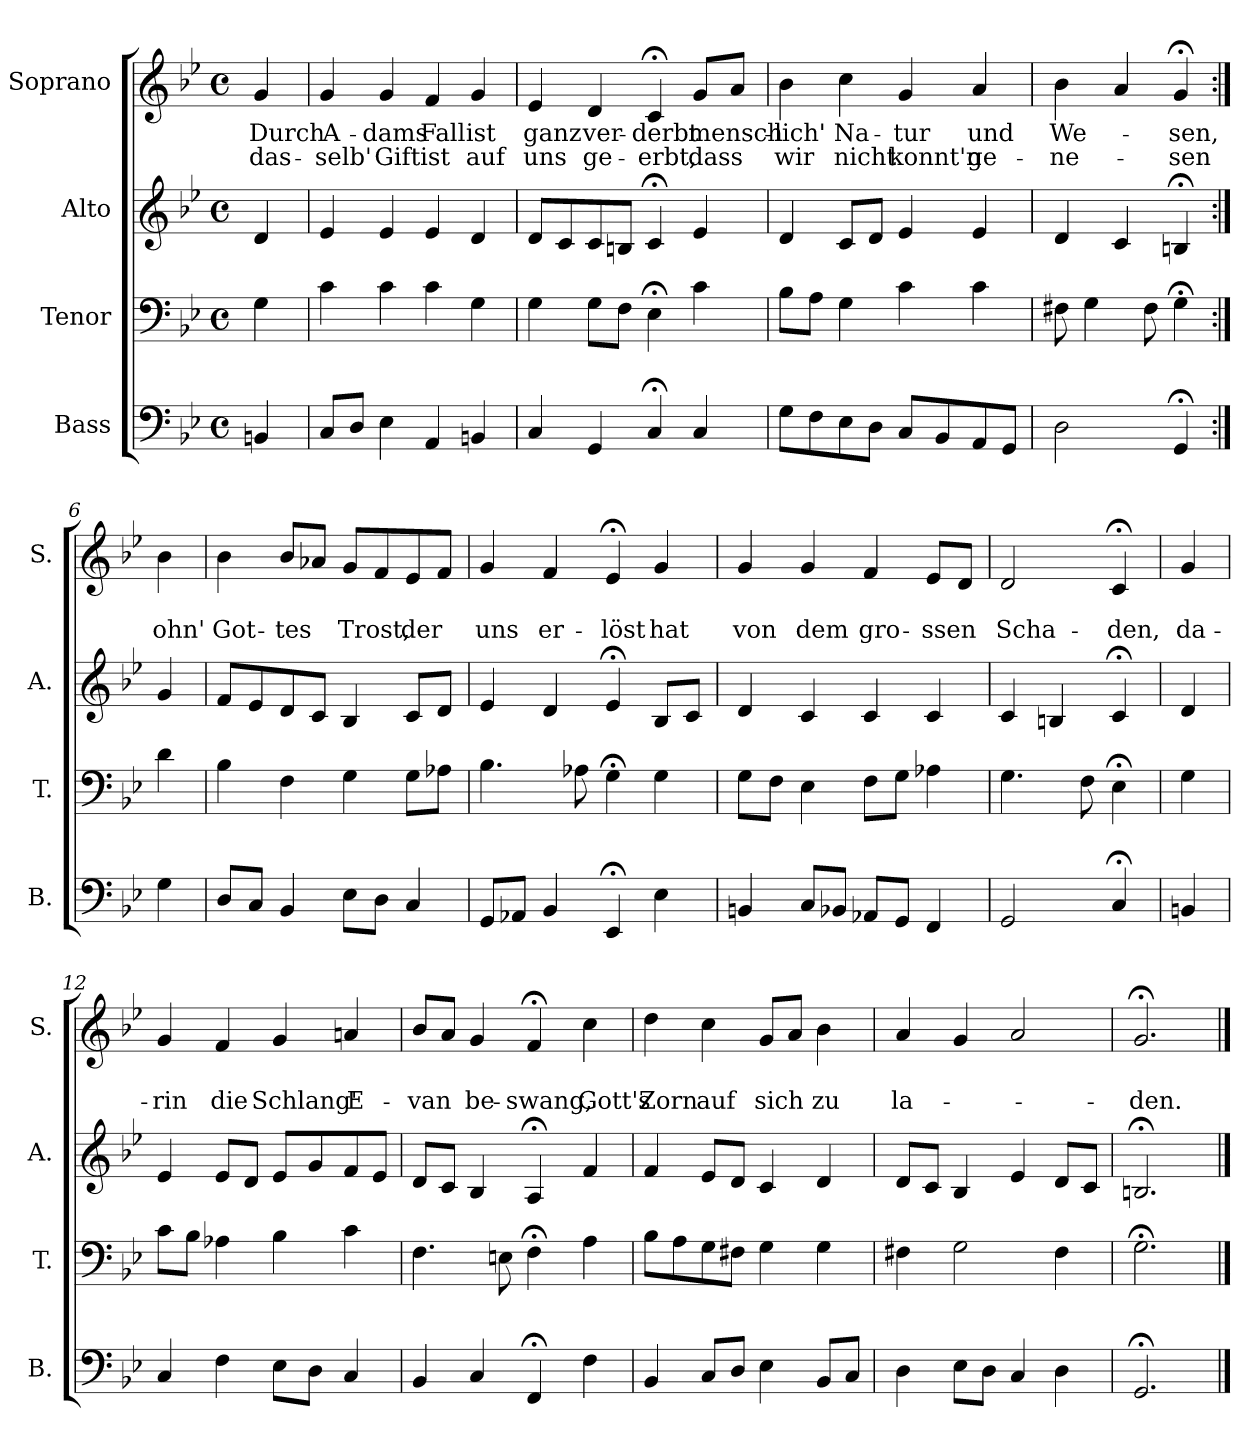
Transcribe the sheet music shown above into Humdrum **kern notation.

**kern	**kern	**kern	**kern	**text	**text
*part4	*part3	*part2	*part1	*part1	*part1
*staff4	*staff3	*staff2	*staff1	*staff1	*staff1
*I"Bass	*I"Tenor	*I"Alto	*I"Soprano	*	*
*I'B.	*I'T.	*I'A.	*I'S.	*	*
*clefF4	*clefF4	*clefG2	*clefG2	*	*
*k[b-e-]	*k[b-e-]	*k[b-e-]	*k[b-e-]	*	*
*B-:	*B-:	*B-:	*g:	*	*
*M4/4	*M4/4	*M4/4	*M4/4	*	*
*met(c)	*met(c)	*met(c)	*met(c)	*	*
=1	=1	=1	=1	=1	=1
!	!	!	!	!LO:LY:b	!LO:LY:b
4BBn/	4G\	4d/	4g/	Durch	das-
=2	=2	=2	=2	=2	=2
!	!	!	!	!LO:LY:b	!LO:LY:b
8C/L	4c\	4e-/	4g/	A-	-selb'
8D/J	.	.	.	.	.
!	!	!	!	!LO:LY:b	!LO:LY:b
4E-\	4c\	4e-/	4g/	-dams	Gift
!	!	!	!	!LO:LY:b	!LO:LY:b
4AA/	4c\	4e-/	4f/	Fall	ist
!	!	!	!	!LO:LY:b	!LO:LY:b
4BBn/	4G\	4d/	4g/	ist	auf
=3	=3	=3	=3	=3	=3
!	!	!	!	!LO:LY:b	!LO:LY:b
4C/	4G\	8d/L	4e-/	ganz	uns
.	.	8c/	.	.	.
!	!	!	!	!LO:LY:b	!LO:LY:b
4GG/	8G\L	8c/	4d/	ver-	ge-
.	8F\J	8Bn/J	.	.	.
!	!	!	!	!LO:LY:b	!LO:LY:b
4C;</	4E-;<\	4c;</	4c;</	-derbt	-erbt,
!	!	!	!	!LO:LY:b	!LO:LY:b
4C/	4c\	4e-/	8g/L	mensch-	dass
.	.	.	8a/J	.	.
=4	=4	=4	=4	=4	=4
!	!	!	!	!LO:LY:b	!LO:LY:b
8G\L	8B-\L	4d/	4b-\	-lich'	wir
8F\	8A\J	.	.	.	.
!	!	!	!	!LO:LY:b	!LO:LY:b
8E-\	4G\	8c/L	4cc\	Na-	nicht
8D\J	.	8d/J	.	.	.
!	!	!	!	!LO:LY:b	!LO:LY:b
8C/L	4c\	4e-/	4g/	-tur	konnt'n
8BB-/	.	.	.	.	.
!	!	!	!	!LO:LY:b	!LO:LY:b
8AA/	4c\	4e-/	4a/	und	ge-
8GG/J	.	.	.	.	.
=5	=5	=5	=5	=5	=5
!	!	!	!	!LO:LY:b	!LO:LY:b
2D\	8F#X\	4d/	4b-\	We-	-ne-
.	4G\	.	.	.	.
.	.	4c/	4a/	.	.
.	8F#\	.	.	.	.
!	!	!	!	!LO:LY:b	!LO:LY:b
4GG;</	4G;<\	4Bn;</	4g;</	-sen,	-sen
!!LO:LB:g=z
=6:|!	=6:|!	=6:|!	=6:|!	=6:|!	=6:|!
!	!	!	!	!	!LO:LY:b
4G\	4d\	4g/	4b-\	.	ohn'
=7	=7	=7	=7	=7	=7
!	!	!	!	!	!LO:LY:b
8D/L	4B-\	8f/L	4b-\	.	Got-
8C/J	.	8e-/	.	.	.
!	!	!	!	!	!LO:LY:b
4BB-/	4F\	8d/	8b-/L	.	-tes
.	.	8c/J	8a-X/J	.	.
!	!	!	!	!	!LO:LY:b
8E-\L	4G\	4B-/	8g/L	.	Trost,
8D\J	.	.	8f/	.	.
!	!	!	!	!	!LO:LY:b
4C/	8G\L	8c/L	8e-/	.	der
.	8A-X\J	8d/J	8f/J	.	.
=8	=8	=8	=8	=8	=8
!	!	!	!	!	!LO:LY:b
8GG/L	4.B-\	4e-/	4g/	.	uns
8AA-X/J	.	.	.	.	.
!	!	!	!	!	!LO:LY:b
4BB-/	.	4d/	4f/	.	er-
.	8A-X\	.	.	.	.
!	!	!	!	!	!LO:LY:b
4EE-;</	4G;<\	4e-;</	4e-;</	.	-löst
!	!	!	!	!	!LO:LY:b
4E-\	4G\	8B-/L	4g/	.	hat
.	.	8c/J	.	.	.
=9	=9	=9	=9	=9	=9
!	!	!	!	!	!LO:LY:b
4BBn/	8G\L	4d/	4g/	.	von
.	8F\J	.	.	.	.
!	!	!	!	!	!LO:LY:b
8C/L	4E-\	4c/	4g/	.	dem
8BB-X/J	.	.	.	.	.
!	!	!	!	!	!LO:LY:b
8AA-X/L	8F\L	4c/	4f/	.	gro-
8GG/J	8G\J	.	.	.	.
!	!	!	!	!	!LO:LY:b
4FF/	4A-X\	4c/	8e-/L	.	-ssen
.	.	.	8d/J	.	.
=10	=10	=10	=10	=10	=10
!	!	!	!	!	!LO:LY:b
2GG/	4.G\	4c/	2d/	.	Scha-
.	.	4Bn/	.	.	.
.	8F\	.	.	.	.
!	!	!	!	!	!LO:LY:b
4C;</	4E-;<\	4c;</	4c;</	.	-den,
!!LO:PB:g=z
=11	=11	=11	=11	=11	=11
!	!	!	!	!	!LO:LY:b
4BBn/	4G\	4d/	4g/	.	da-
=12	=12	=12	=12	=12	=12
!	!	!	!	!	!LO:LY:b
4C/	8c\L	4e-/	4g/	.	-rin
.	8B-\J	.	.	.	.
!	!	!	!	!	!LO:LY:b
4F\	4A-X\	8e-/L	4f/	.	die
.	.	8d/J	.	.	.
!	!	!	!	!	!LO:LY:b
8E-\L	4B-\	8e-/L	4g/	.	Schlang'
8D\J	.	8g/	.	.	.
!	!	!	!	!	!LO:LY:b
4C/	4c\	8f/	4an/	.	E-
.	.	8e-/J	.	.	.
=13	=13	=13	=13	=13	=13
!	!	!	!	!	!LO:LY:b
4BB-/	4.F\	8d/L	8b-/L	.	-van
.	.	8c/J	8a/J	.	.
!	!	!	!	!	!LO:LY:b
4C/	.	4B-/	4g/	.	be-
.	8En\	.	.	.	.
!	!	!	!	!	!LO:LY:b
4FF;</	4F;<\	4A;</	4f;</	.	-swang,
!	!	!	!	!	!LO:LY:b
4F\	4A\	4f/	4cc\	.	Gott's
=14	=14	=14	=14	=14	=14
!	!	!	!	!	!LO:LY:b
4BB-/	8B-\L	4f/	4dd\	.	Zorn
.	8A\	.	.	.	.
!	!	!	!	!	!LO:LY:b
8C/L	8G\	8e-/L	4cc\	.	auf
8D/J	8F#X\J	8d/J	.	.	.
!	!	!	!	!	!LO:LY:b
4E-\	4G\	4c/	8g/L	.	sich
.	.	.	8a/J	.	.
!	!	!	!	!	!LO:LY:b
8BB-/L	4G\	4d/	4b-\	.	zu
8C/J	.	.	.	.	.
=15	=15	=15	=15	=15	=15
!	!	!	!	!	!LO:LY:b
4D\	4F#X\	8d/L	4a/	.	la-
.	.	8c/J	.	.	.
8E-\L	2G\	4B-/	4g/	.	.
8D\J	.	.	.	.	.
4C/	.	4e-/	2a/	.	.
4D\	4F#\	8d/L	.	.	.
.	.	8c/J	.	.	.
=16	=16	=16	=16	=16	=16
!	!	!	!	!	!LO:LY:b
2.GG;</	2.G;<\	2.Bn;</	2.g;</	.	-den.
==	==	==	==	==	==
*-	*-	*-	*-	*-	*-
